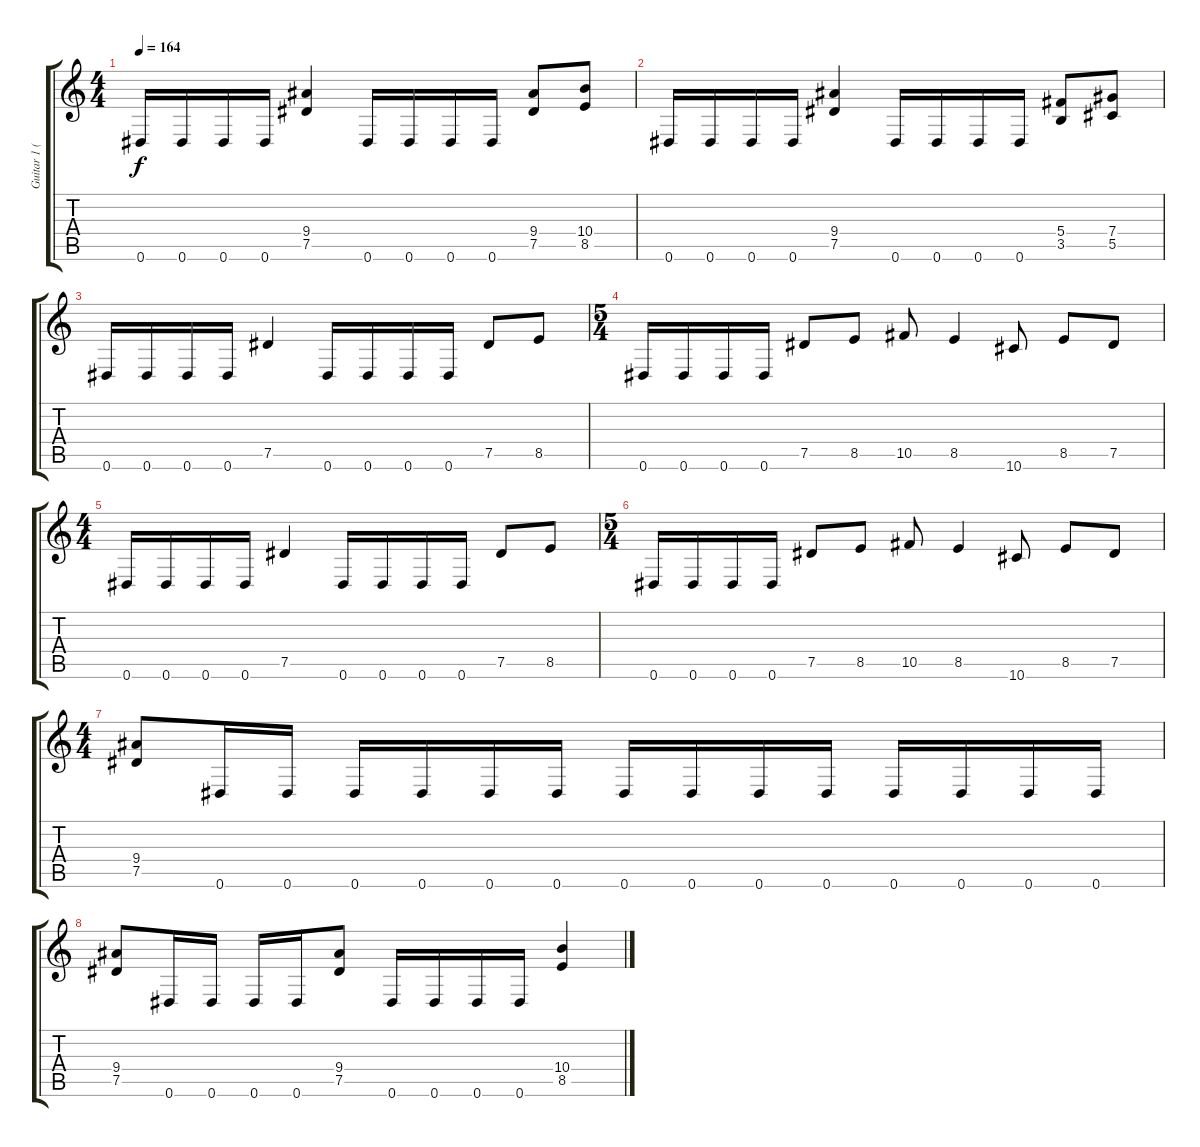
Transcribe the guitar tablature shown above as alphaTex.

\track ("Guitar 1 (Jeff)" "Guitar 1 (") {instrument distortionguitar}
\staff {score tabs}
\tuning (Eb4 Bb3 Gb3 Db3 Ab2 Eb2) {hide}
\ts (4 4)
\tempo 164
\clef g2
\ks c
0.6.16{dy f} 0.6.16 0.6.16 0.6.16 (9.4 7.5).4 0.6.16 0.6.16 0.6.16 0.6.16 (9.4 7.5).8 (10.4 8.5).8 |
0.6.16 0.6.16 0.6.16 0.6.16 (9.4 7.5).4 0.6.16 0.6.16 0.6.16 0.6.16 (5.4 3.5).8 (7.4 5.5).8 |
0.6.16 0.6.16 0.6.16 0.6.16 7.5.4 0.6.16 0.6.16 0.6.16 0.6.16 7.5.8 8.5.8 |
\ts (5 4)
0.6.16 0.6.16 0.6.16 0.6.16 7.5.8 8.5.8 10.5.8 8.5.4 10.6.8 8.5.8 7.5.8 |
\ts (4 4)
0.6.16 0.6.16 0.6.16 0.6.16 7.5.4 0.6.16 0.6.16 0.6.16 0.6.16 7.5.8 8.5.8 |
\ts (5 4)
0.6.16 0.6.16 0.6.16 0.6.16 7.5.8 8.5.8 10.5.8 8.5.4 10.6.8 8.5.8 7.5.8 |
\ts (4 4)
(9.4 7.5).8 0.6.16 0.6.16 0.6.16 0.6.16 0.6.16 0.6.16 0.6.16 0.6.16 0.6.16 0.6.16 0.6.16 0.6.16 0.6.16 0.6.16 |
(9.4 7.5).8 0.6.16 0.6.16 0.6.16 0.6.16 (9.4 7.5).8 0.6.16 0.6.16 0.6.16 0.6.16 (10.4 8.5).4
